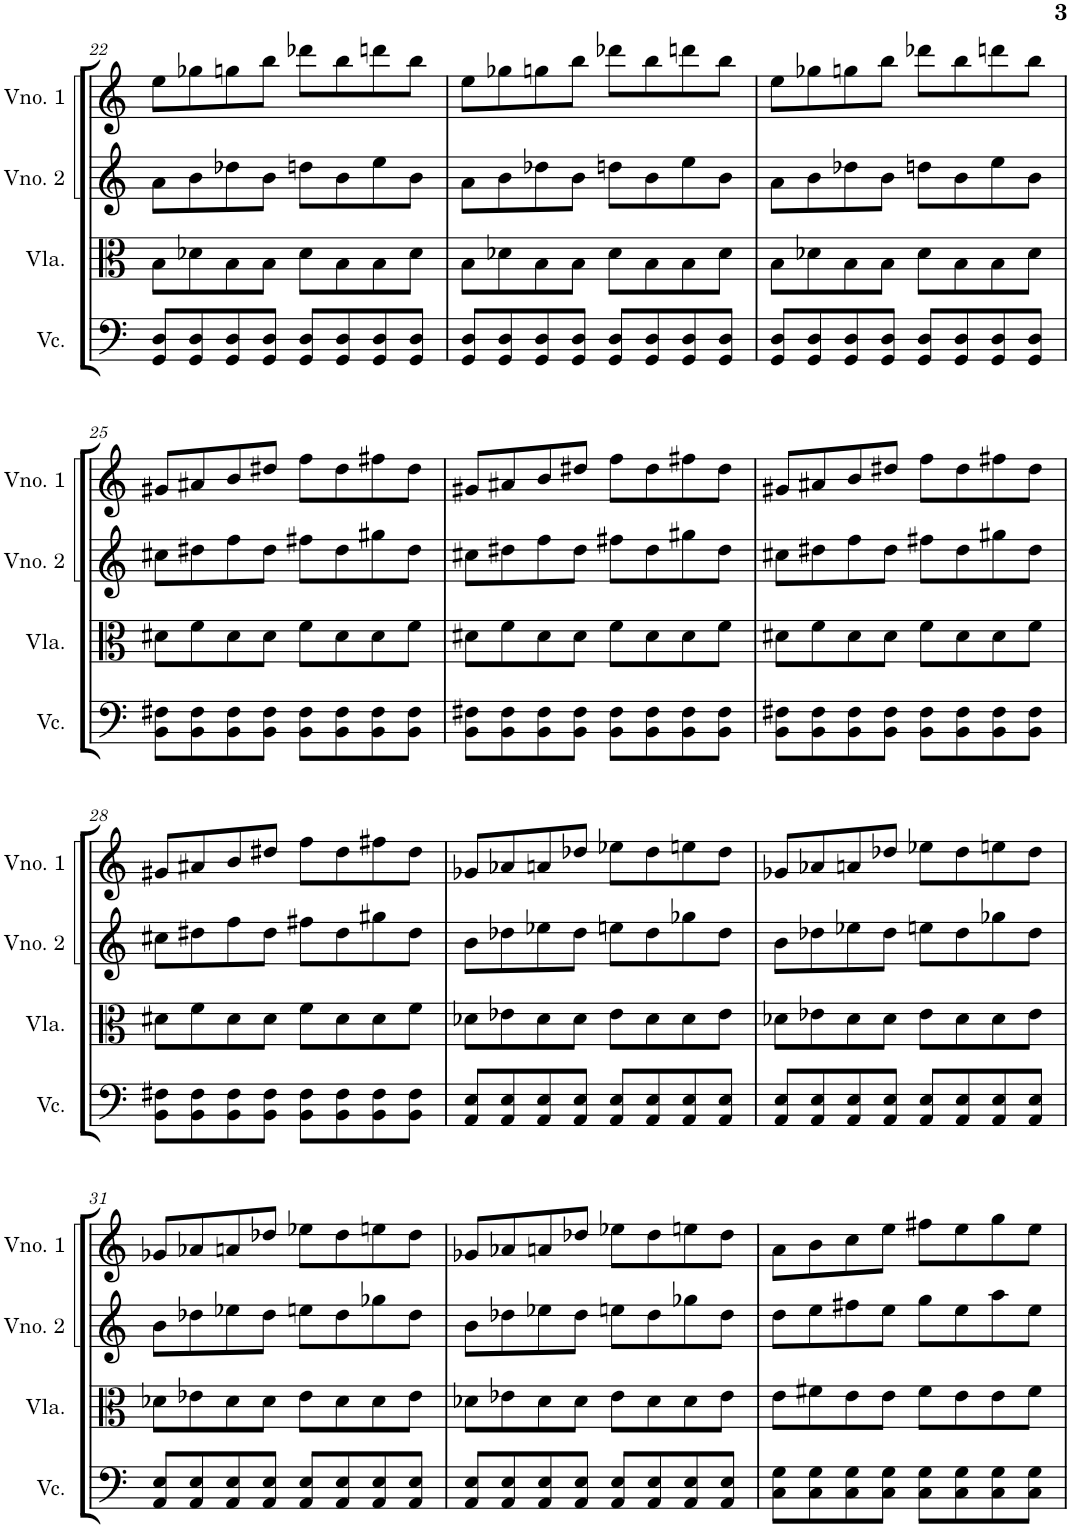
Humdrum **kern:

**kern	**kern	**kern	**kern
*part4	*part3	*part2	*part1
*staff4	*staff3	*staff2	*staff1
*I"Violoncelo	*I"Viola	*I"Violino 2	*I"Violino 1
*I'Vc.	*I'Vla.	*I'Vno. 2	*I'Vno. 1
!!LO:PB:g=z
*clefF4	*clefC3	*clefG2	*clefG2
*k[]	*k[]	*k[]	*k[]
*M4/4	*M4/4	*M4/4	*M4/4
=22	=22	=22	=22
8GG/ 8D/L	8B\L	8a\L	8ee\L
8GG/ 8D/	8d-X\	8b\	8gg-X\
8GG/ 8D/	8B\	8dd-X\	8ggn\
8GG/ 8D/J	8B\J	8b\J	8bb\J
8GG/ 8D/L	8d-\L	8ddn\L	8ddd-X\L
8GG/ 8D/	8B\	8b\	8bb\
8GG/ 8D/	8B\	8ee\	8dddn\
8GG/ 8D/J	8d-\J	8b\J	8bb\J
=23	=23	=23	=23
8GG/ 8D/L	8B\L	8a\L	8ee\L
8GG/ 8D/	8d-X\	8b\	8gg-X\
8GG/ 8D/	8B\	8dd-X\	8ggn\
8GG/ 8D/J	8B\J	8b\J	8bb\J
8GG/ 8D/L	8d-\L	8ddn\L	8ddd-X\L
8GG/ 8D/	8B\	8b\	8bb\
8GG/ 8D/	8B\	8ee\	8dddn\
8GG/ 8D/J	8d-\J	8b\J	8bb\J
=24	=24	=24	=24
8GG/ 8D/L	8B\L	8a\L	8ee\L
8GG/ 8D/	8d-X\	8b\	8gg-X\
8GG/ 8D/	8B\	8dd-X\	8ggn\
8GG/ 8D/J	8B\J	8b\J	8bb\J
8GG/ 8D/L	8d-\L	8ddn\L	8ddd-X\L
8GG/ 8D/	8B\	8b\	8bb\
8GG/ 8D/	8B\	8ee\	8dddn\
8GG/ 8D/J	8d-\J	8b\J	8bb\J
!!LO:LB:g=z
=25	=25	=25	=25
8BB\ 8F#X\L	8d#X\L	8cc#X\L	8g#X/L
8BB\ 8F#\	8f\	8dd#X\	8a#X/
8BB\ 8F#\	8d#\	8ff\	8b/
8BB\ 8F#\J	8d#\J	8dd#\J	8dd#X/J
8BB\ 8F#\L	8f\L	8ff#X\L	8ff\L
8BB\ 8F#\	8d#\	8dd#\	8dd#\
8BB\ 8F#\	8d#\	8gg#X\	8ff#X\
8BB\ 8F#\J	8f\J	8dd#\J	8dd#\J
=26	=26	=26	=26
8BB\ 8F#X\L	8d#X\L	8cc#X\L	8g#X/L
8BB\ 8F#\	8f\	8dd#X\	8a#X/
8BB\ 8F#\	8d#\	8ff\	8b/
8BB\ 8F#\J	8d#\J	8dd#\J	8dd#X/J
8BB\ 8F#\L	8f\L	8ff#X\L	8ff\L
8BB\ 8F#\	8d#\	8dd#\	8dd#\
8BB\ 8F#\	8d#\	8gg#X\	8ff#X\
8BB\ 8F#\J	8f\J	8dd#\J	8dd#\J
=27	=27	=27	=27
8BB\ 8F#X\L	8d#X\L	8cc#X\L	8g#X/L
8BB\ 8F#\	8f\	8dd#X\	8a#X/
8BB\ 8F#\	8d#\	8ff\	8b/
8BB\ 8F#\J	8d#\J	8dd#\J	8dd#X/J
8BB\ 8F#\L	8f\L	8ff#X\L	8ff\L
8BB\ 8F#\	8d#\	8dd#\	8dd#\
8BB\ 8F#\	8d#\	8gg#X\	8ff#X\
8BB\ 8F#\J	8f\J	8dd#\J	8dd#\J
!!LO:LB:g=z
=28	=28	=28	=28
8BB\ 8F#X\L	8d#X\L	8cc#X\L	8g#X/L
8BB\ 8F#\	8f\	8dd#X\	8a#X/
8BB\ 8F#\	8d#\	8ff\	8b/
8BB\ 8F#\J	8d#\J	8dd#\J	8dd#X/J
8BB\ 8F#\L	8f\L	8ff#X\L	8ff\L
8BB\ 8F#\	8d#\	8dd#\	8dd#\
8BB\ 8F#\	8d#\	8gg#X\	8ff#X\
8BB\ 8F#\J	8f\J	8dd#\J	8dd#\J
=29	=29	=29	=29
8AA/ 8E/L	8d-X\L	8b\L	8g-X/L
8AA/ 8E/	8e-X\	8dd-X\	8a-X/
8AA/ 8E/	8d-\	8ee-X\	8an/
8AA/ 8E/J	8d-\J	8dd-\J	8dd-X/J
8AA/ 8E/L	8e-\L	8een\L	8ee-X\L
8AA/ 8E/	8d-\	8dd-\	8dd-\
8AA/ 8E/	8d-\	8gg-X\	8een\
8AA/ 8E/J	8e-\J	8dd-\J	8dd-\J
=30	=30	=30	=30
8AA/ 8E/L	8d-X\L	8b\L	8g-X/L
8AA/ 8E/	8e-X\	8dd-X\	8a-X/
8AA/ 8E/	8d-\	8ee-X\	8an/
8AA/ 8E/J	8d-\J	8dd-\J	8dd-X/J
8AA/ 8E/L	8e-\L	8een\L	8ee-X\L
8AA/ 8E/	8d-\	8dd-\	8dd-\
8AA/ 8E/	8d-\	8gg-X\	8een\
8AA/ 8E/J	8e-\J	8dd-\J	8dd-\J
!!LO:LB:g=z
=31	=31	=31	=31
8AA/ 8E/L	8d-X\L	8b\L	8g-X/L
8AA/ 8E/	8e-X\	8dd-X\	8a-X/
8AA/ 8E/	8d-\	8ee-X\	8an/
8AA/ 8E/J	8d-\J	8dd-\J	8dd-X/J
8AA/ 8E/L	8e-\L	8een\L	8ee-X\L
8AA/ 8E/	8d-\	8dd-\	8dd-\
8AA/ 8E/	8d-\	8gg-X\	8een\
8AA/ 8E/J	8e-\J	8dd-\J	8dd-\J
=32	=32	=32	=32
8AA/ 8E/L	8d-X\L	8b\L	8g-X/L
8AA/ 8E/	8e-X\	8dd-X\	8a-X/
8AA/ 8E/	8d-\	8ee-X\	8an/
8AA/ 8E/J	8d-\J	8dd-\J	8dd-X/J
8AA/ 8E/L	8e-\L	8een\L	8ee-X\L
8AA/ 8E/	8d-\	8dd-\	8dd-\
8AA/ 8E/	8d-\	8gg-X\	8een\
8AA/ 8E/J	8e-\J	8dd-\J	8dd-\J
=33	=33	=33	=33
8C\ 8G\L	8e\L	8dd\L	8a\L
8C\ 8G\	8f#X\	8ee\	8b\
8C\ 8G\	8e\	8ff#X\	8cc\
8C\ 8G\J	8e\J	8ee\J	8ee\J
8C\ 8G\L	8f#\L	8gg\L	8ff#X\L
8C\ 8G\	8e\	8ee\	8ee\
8C\ 8G\	8e\	8aa\	8gg\
8C\ 8G\J	8f#\J	8ee\J	8ee\J
=	=	=	=
*-	*-	*-	*-
